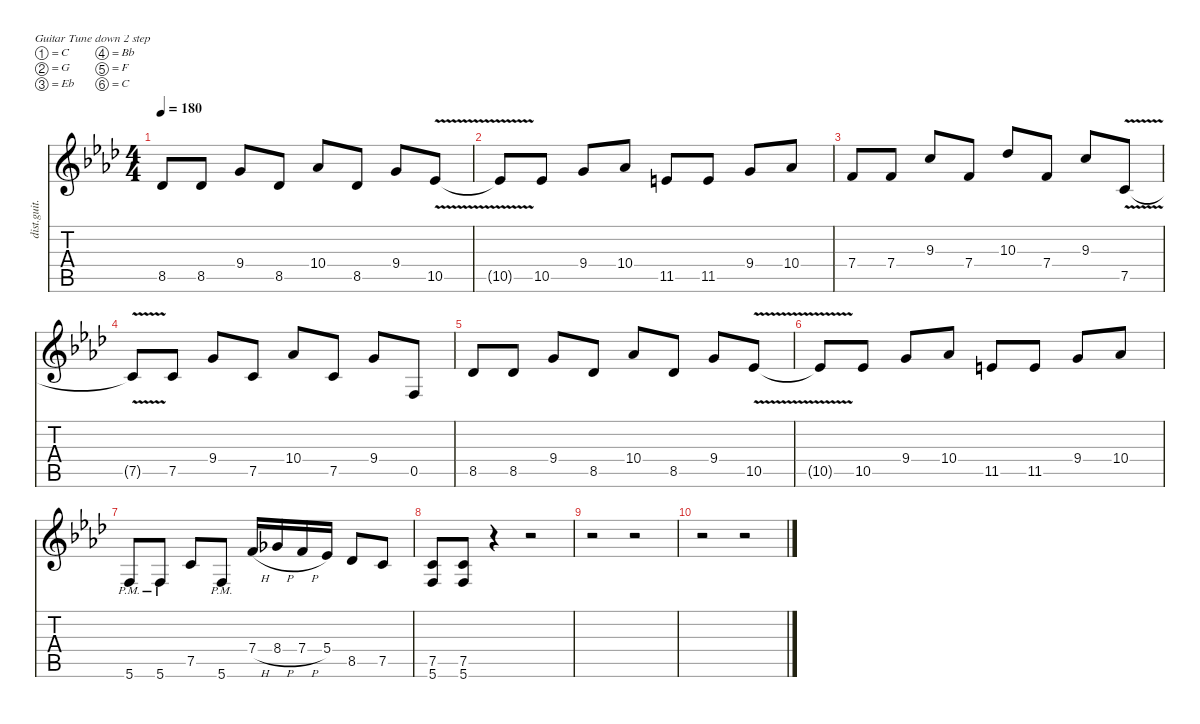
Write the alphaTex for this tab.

\defaultSystemsLayout 4
\hideDynamics
\bracketExtendMode nobrackets
\track ("Gtr.1 Double" "dist.guit.") {mute instrument distortionguitar}
\staff {score tabs}
\tuning (C4 G3 Eb3 Bb2 F2 C2)
\ts (4 4)
\tempo 180
\clef g2
\ks fminor
8.5{acc b}.8{dy f} 8.5{acc b}.8 9.4{acc forcenatural}.8 8.5{acc b}.8 10.4{acc b}.8 8.5{acc b}.8 9.4{acc forcenatural}.8 10.5{v acc b}.8 |
10.5{v t acc b}.8 10.5{acc b}.8 9.4{acc forcenatural}.8 10.4{acc b}.8 11.5{acc forcenatural}.8 11.5{acc forcenatural}.8 9.4{acc forcenatural}.8 10.4{acc b}.8 |
7.4{acc forcenatural}.8 7.4{acc forcenatural}.8 9.3{acc forcenatural}.8 7.4{acc forcenatural}.8 10.3{acc b}.8 7.4{acc forcenatural}.8 9.3{acc forcenatural}.8 7.5{v acc forcenatural}.8 |
7.5{v t acc forcenatural}.8 7.5{acc forcenatural}.8 9.4{acc forcenatural}.8 7.5{acc forcenatural}.8 10.4{acc b}.8 7.5{acc forcenatural}.8 9.4{acc forcenatural}.8 0.5{acc forcenatural}.8 |
8.5{acc b}.8 8.5{acc b}.8 9.4{acc forcenatural}.8 8.5{acc b}.8 10.4{acc b}.8 8.5{acc b}.8 9.4{acc forcenatural}.8 10.5{v acc b}.8 |
10.5{v t acc b}.8 10.5{acc b}.8 9.4{acc forcenatural}.8 10.4{acc b}.8 11.5{acc forcenatural}.8 11.5{acc forcenatural}.8 9.4{acc forcenatural}.8 10.4{acc b}.8 |
5.6{pm acc forcenatural}.8 5.6{pm acc forcenatural}.8 7.5{acc forcenatural}.8 5.6{pm acc forcenatural}.8 7.4{h acc forcenatural}.16 8.4{h acc b}.16 7.4{h acc forcenatural}.16 5.4{acc b}.16 8.5{acc b}.8 7.5{acc forcenatural}.8 |
(7.5{acc forcenatural} 5.6{acc forcenatural}).8 (7.5{acc forcenatural} 5.6{acc forcenatural}).8 r.4 r.2 |
r.2 r.2 |
r.2 r.2
